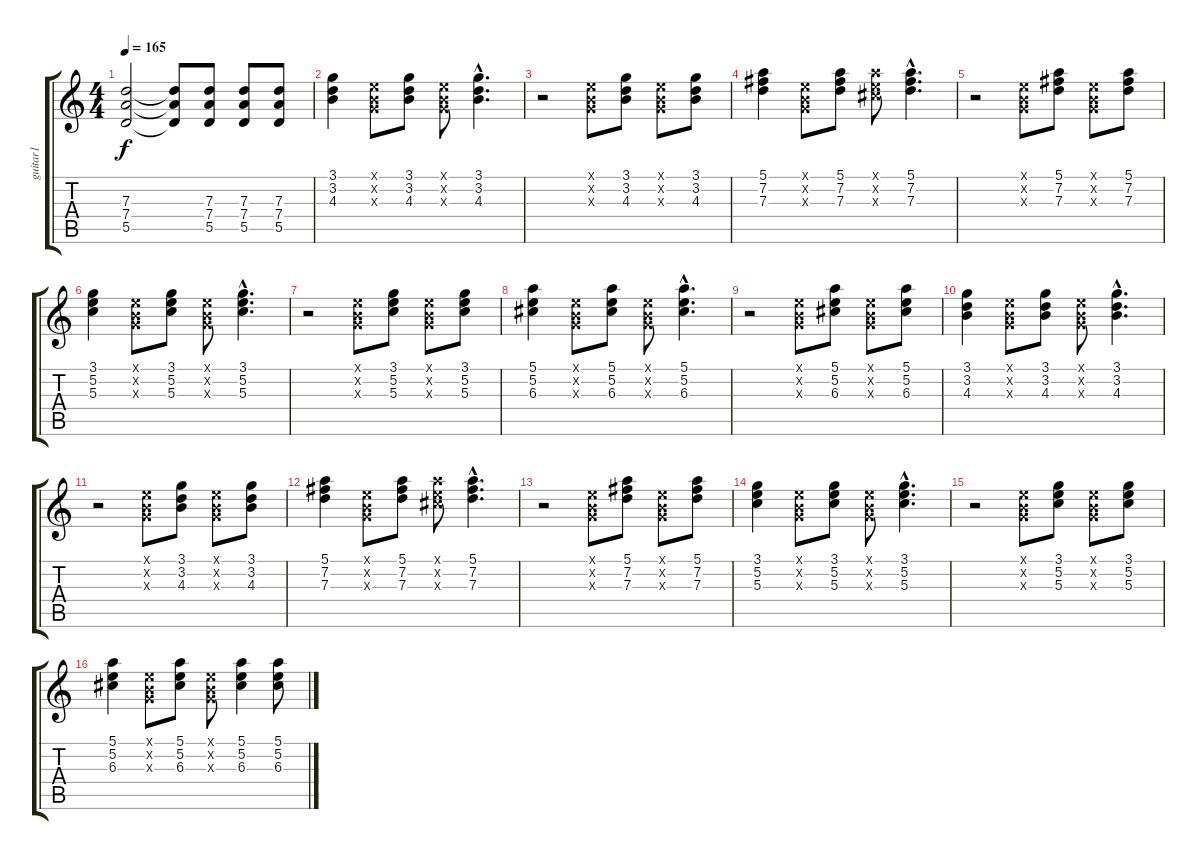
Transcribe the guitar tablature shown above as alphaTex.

\track ("guitar1" "guitar1") {instrument distortionguitar}
\staff {score tabs}
\tuning (E4 B3 G3 D3 A2 E2) {hide}
\ts (4 4)
\tempo 165
\clef g2
\ks c
(7.3 7.4 5.5).2{dy f} (7.3{t} 7.4{t} 5.5{t}).8 (7.3 7.4 5.5).8 (7.3 7.4 5.5).8 (7.3 7.4 5.5).8 |
(3.1 3.2 4.3).4 (0.1{x} 0.2{x} 0.3{x}).8 (3.1 3.2 4.3).8 (0.1{x} 0.2{x} 0.3{x}).8 (3.1{hac} 3.2{hac} 4.3{hac}).4{d} |
r.2 (0.1{x} 0.2{x} 0.3{x}).8 (3.1 3.2 4.3).8 (0.1{x} 0.2{x} 0.3{x}).8 (3.1 3.2 4.3).8 |
(5.1 7.2 7.3).4 (0.1{x} 0.2{x} 0.3{x}).8 (5.1 7.2 7.3).8 (5.1{x} 5.2{x} 6.3{x}).8 (5.1{hac} 7.2{hac} 7.3{hac}).4{d} |
r.2 (0.1{x} 0.2{x} 0.3{x}).8 (5.1 7.2 7.3).8 (0.1{x} 0.2{x} 0.3{x}).8 (5.1 7.2 7.3).8 |
(3.1 5.2 5.3).4 (0.1{x} 0.2{x} 0.3{x}).8 (3.1 5.2 5.3).8 (0.1{x} 0.2{x} 0.3{x}).8 (3.1{hac} 5.2{hac} 5.3{hac}).4{d} |
r.2 (0.1{x} 0.2{x} 0.3{x}).8 (3.1 5.2 5.3).8 (0.1{x} 0.2{x} 0.3{x}).8 (3.1 5.2 5.3).8 |
(5.1 5.2 6.3).4 (0.1{x} 0.2{x} 0.3{x}).8 (5.1 5.2 6.3).8 (0.1{x} 0.2{x} 0.3{x}).8 (5.1{hac} 5.2{hac} 6.3{hac}).4{d} |
r.2 (0.1{x} 0.2{x} 0.3{x}).8 (5.1 5.2 6.3).8 (0.1{x} 0.2{x} 0.3{x}).8 (5.1 5.2 6.3).8 |
(3.1 3.2 4.3).4 (0.1{x} 0.2{x} 0.3{x}).8 (3.1 3.2 4.3).8 (0.1{x} 0.2{x} 0.3{x}).8 (3.1{hac} 3.2{hac} 4.3{hac}).4{d} |
r.2 (0.1{x} 0.2{x} 0.3{x}).8 (3.1 3.2 4.3).8 (0.1{x} 0.2{x} 0.3{x}).8 (3.1 3.2 4.3).8 |
(5.1 7.2 7.3).4 (0.1{x} 0.2{x} 0.3{x}).8 (5.1 7.2 7.3).8 (5.1{x} 5.2{x} 6.3{x}).8 (5.1{hac} 7.2{hac} 7.3{hac}).4{d} |
r.2 (0.1{x} 0.2{x} 0.3{x}).8 (5.1 7.2 7.3).8 (0.1{x} 0.2{x} 0.3{x}).8 (5.1 7.2 7.3).8 |
(3.1 5.2 5.3).4 (0.1{x} 0.2{x} 0.3{x}).8 (3.1 5.2 5.3).8 (0.1{x} 0.2{x} 0.3{x}).8 (3.1{hac} 5.2{hac} 5.3{hac}).4{d} |
r.2 (0.1{x} 0.2{x} 0.3{x}).8 (3.1 5.2 5.3).8 (0.1{x} 0.2{x} 0.3{x}).8 (3.1 5.2 5.3).8 |
(5.1 5.2 6.3).4 (0.1{x} 0.2{x} 0.3{x}).8 (5.1 5.2 6.3).8 (0.1{x} 0.2{x} 0.3{x}).8 (5.1 5.2 6.3).4 (5.1 5.2 6.3).8
